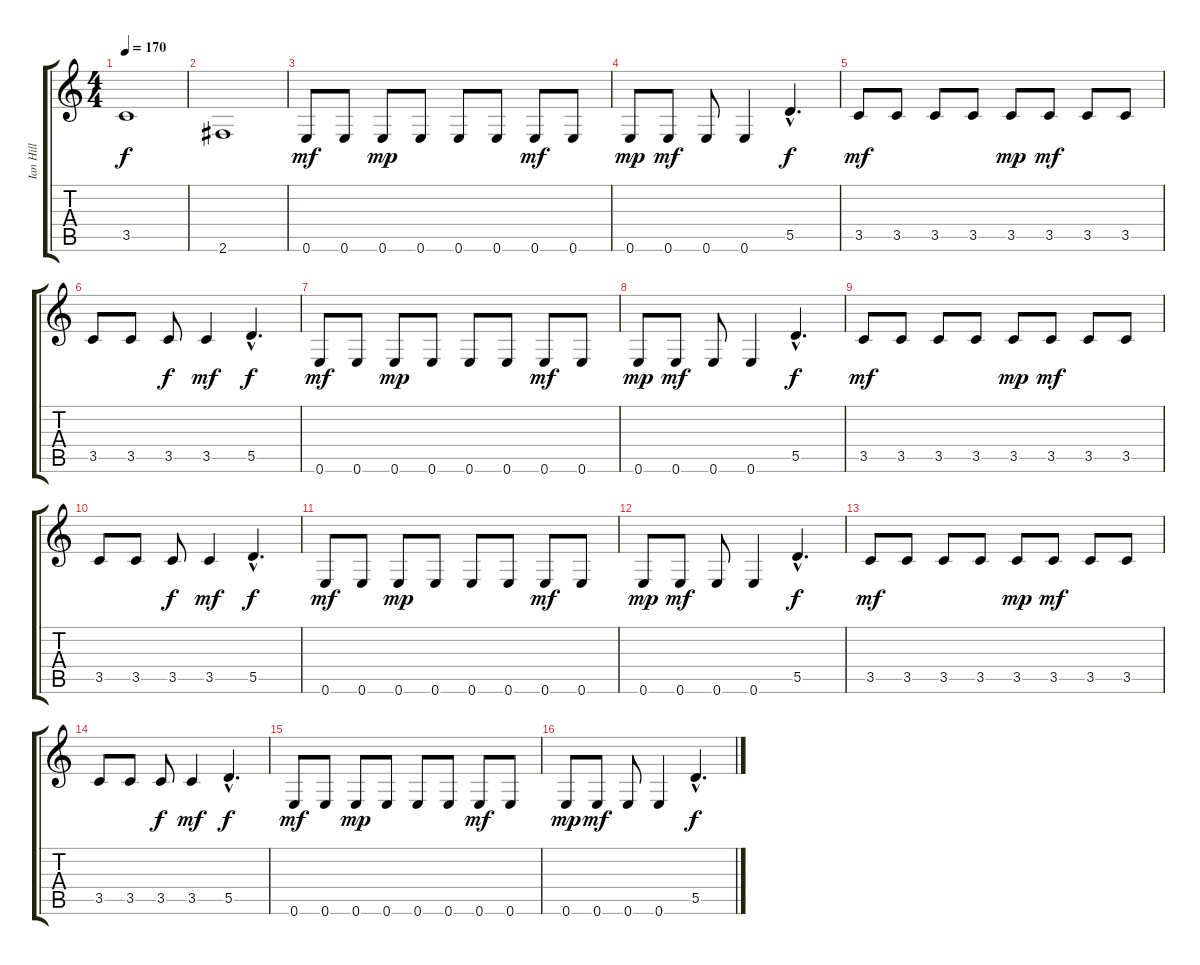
\track ("Ian Hill" "Ian Hill") {instrument electricbasspick}
\staff {score tabs}
\tuning (E4 B3 G3 D3 A2 E2) {hide}
\ts (4 4)
\tempo 170
\clef g2
\ks c
3.5.1{dy f} |
2.6.1 |
0.6.8{dy mf} 0.6.8 0.6.8{dy mp} 0.6.8 0.6.8 0.6.8 0.6.8{dy mf} 0.6.8 |
0.6.8{dy mp} 0.6.8{dy mf} 0.6.8 0.6.4 5.5{hac}.4{d dy f} |
3.5.8{dy mf} 3.5.8 3.5.8 3.5.8 3.5.8{dy mp} 3.5.8{dy mf} 3.5.8 3.5.8 |
3.5.8 3.5.8 3.5.8{dy f} 3.5.4{dy mf} 5.5{hac}.4{d dy f} |
0.6.8{dy mf} 0.6.8 0.6.8{dy mp} 0.6.8 0.6.8 0.6.8 0.6.8{dy mf} 0.6.8 |
0.6.8{dy mp} 0.6.8{dy mf} 0.6.8 0.6.4 5.5{hac}.4{d dy f} |
3.5.8{dy mf} 3.5.8 3.5.8 3.5.8 3.5.8{dy mp} 3.5.8{dy mf} 3.5.8 3.5.8 |
3.5.8 3.5.8 3.5.8{dy f} 3.5.4{dy mf} 5.5{hac}.4{d dy f} |
0.6.8{dy mf} 0.6.8 0.6.8{dy mp} 0.6.8 0.6.8 0.6.8 0.6.8{dy mf} 0.6.8 |
0.6.8{dy mp} 0.6.8{dy mf} 0.6.8 0.6.4 5.5{hac}.4{d dy f} |
3.5.8{dy mf} 3.5.8 3.5.8 3.5.8 3.5.8{dy mp} 3.5.8{dy mf} 3.5.8 3.5.8 |
3.5.8 3.5.8 3.5.8{dy f} 3.5.4{dy mf} 5.5{hac}.4{d dy f} |
0.6.8{dy mf} 0.6.8 0.6.8{dy mp} 0.6.8 0.6.8 0.6.8 0.6.8{dy mf} 0.6.8 |
0.6.8{dy mp} 0.6.8{dy mf} 0.6.8 0.6.4 5.5{hac}.4{d dy f}
